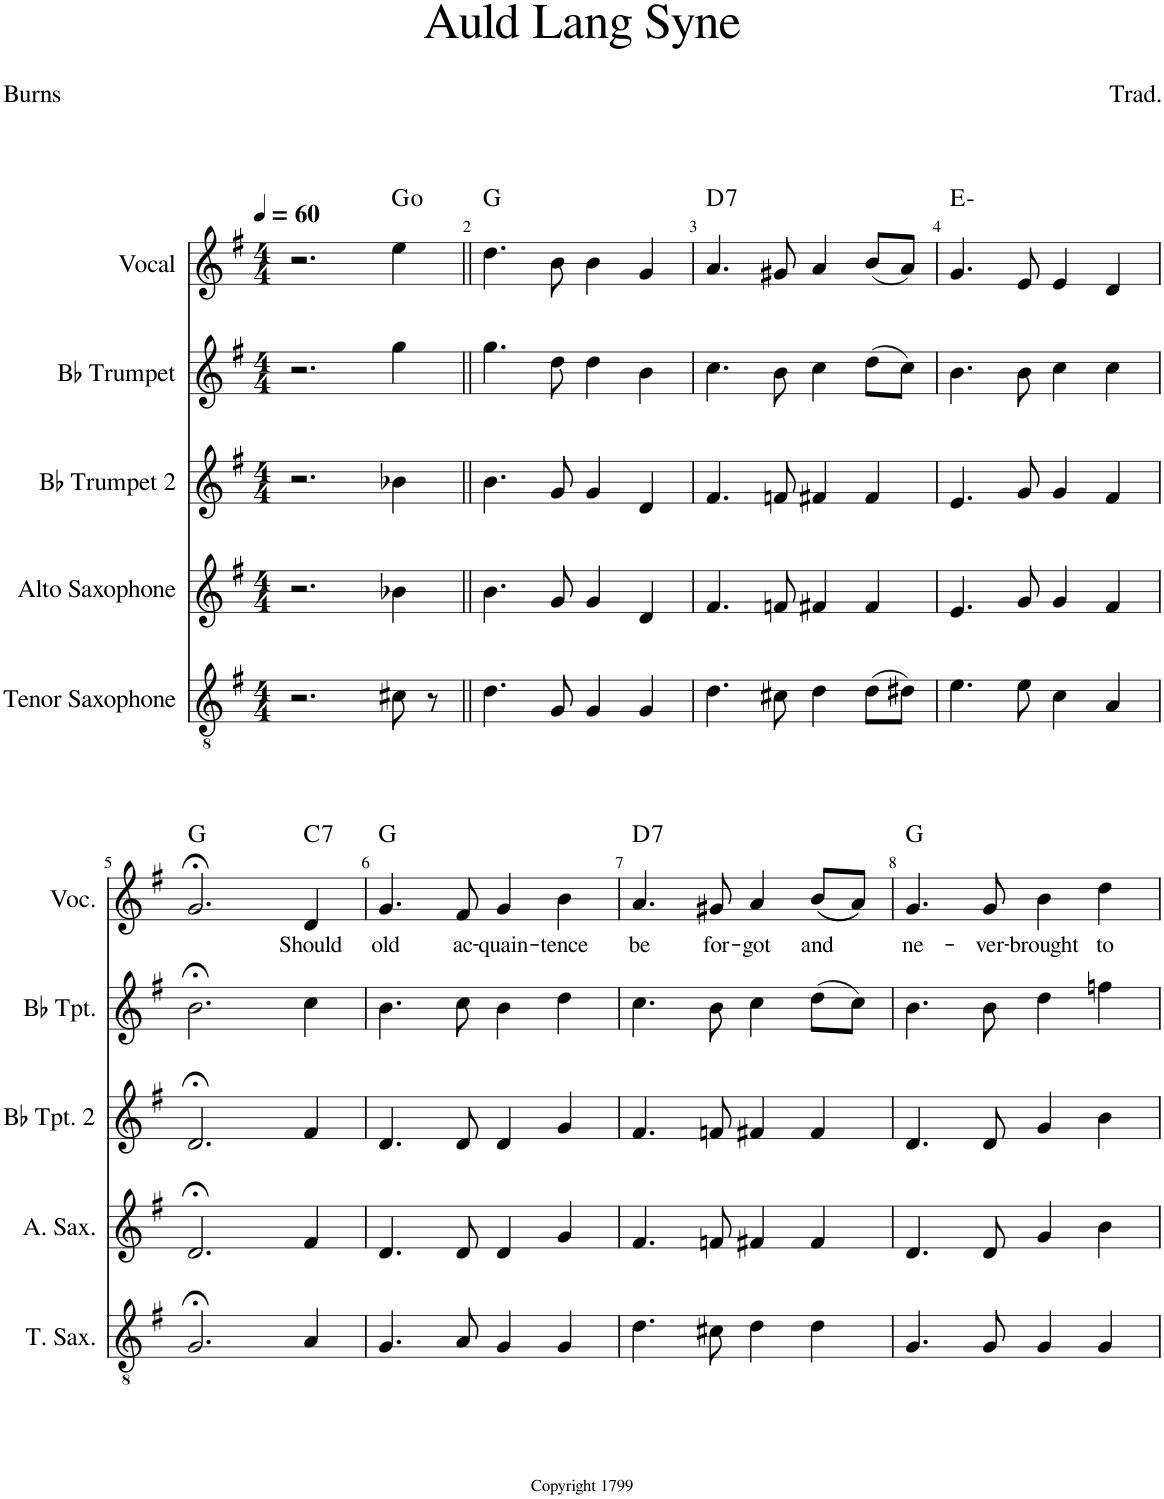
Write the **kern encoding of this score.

**kern	**kern	**kern	**kern	**kern	**text	**harte
*part5	*part4	*part3	*part2	*part1	*part1	*part1
*staff5	*staff4	*staff3	*staff2	*staff1	*staff1	*
*I"Tenor Saxophone	*I"Alto Saxophone	*I"Bb Trumpet 2	*I"Bb Trumpet	*I"Vocal	*	*
*I'T. Sax.	*I'A. Sax.	*I'Bb Tpt. 2	*I'Bb Tpt.	*I'Voc.	*	*
*clefGv2	*clefG2	*clefG2	*clefG2	*clefG2	*	*
*ITrd8c14	*ITrd5c9	*ITrd1c2	*ITrd1c2	*	*	*
*k[f#]	*k[f#]	*k[f#]	*k[f#]	*k[f#]	*	*
*M4/4	*M4/4	*M4/4	*M4/4	*M4/4	*	*
*MM60	*MM60	*MM60	*MM60	*MM60	*	*
=1	=1	=1	=1	=1	=1	=1
2.r	2.r	2.r	2.r	2.r	.	.
8c#X\	4b-X\	4b-X\	4gg\	4ee\	.	G:dim
8r	.	.	.	.	.	.
=2||	=2||	=2||	=2||	=2||	=2||	=2||
4.d\	4.b\	4.b\	4.gg\	4.dd\	.	G:maj
8G/	8g/	8g/	8dd\	8b\	.	.
4G/	4g/	4g/	4dd\	4b\	.	.
4G/	4d/	4d/	4b\	4g/	.	.
=3	=3	=3	=3	=3	=3	=3
!	!	!	!	!	!	!LO:H:kt=7
4.d\	4.f#/	4.f#/	4.cc\	4.a/	.	D:7
8c#X\	8fn/	8fn/	8b\	8g#X/	.	.
4d\	4f#X/	4f#X/	4cc\	4a/	.	.
(8d\L	4f#/	4f#/	(8dd\L	(8b/L	.	.
8d#X\J)	.	.	8cc\J)	8a/J)	.	.
=4	=4	=4	=4	=4	=4	=4
4.e\	4.e/	4.e/	4.b\	4.g/	.	E:min
8e\	8g/	8g/	8b\	8e/	.	.
4c\	4g/	4g/	4cc\	4e/	.	.
4A/	4f#/	4f#/	4cc\	4d/	.	.
!!LO:LB:g=z
=5	=5	=5	=5	=5	=5	=5
2.G;</	2.d;</	2.d;</	2.b;<\	2.g;</	.	G:maj
!	!	!	!	!	!LO:LY:b	!LO:H:kt=7
4A/	4f#/	4f#/	4cc\	4d/	Should	C:7
=6	=6	=6	=6	=6	=6	=6
!	!	!	!	!	!LO:LY:b	!
4.G/	4.d/	4.d/	4.b\	4.g/	old	G:maj
!	!	!	!	!	!LO:LY:b	!
8A/	8d/	8d/	8cc\	8f#/	ac-	.
!	!	!	!	!	!LO:LY:b	!
4G/	4d/	4d/	4b\	4g/	-quain-	.
!	!	!	!	!	!LO:LY:b	!
4G/	4g/	4g/	4dd\	4b\	-tence	.
=7	=7	=7	=7	=7	=7	=7
!	!	!	!	!	!LO:LY:b	!LO:H:kt=7
4.d\	4.f#/	4.f#/	4.cc\	4.a/	be	D:7
!	!	!	!	!	!LO:LY:b	!
8c#X\	8fn/	8fn/	8b\	8g#X/	for-	.
!	!	!	!	!	!LO:LY:b	!
4d\	4f#X/	4f#X/	4cc\	4a/	-got	.
!	!	!	!	!	!LO:LY:b	!
4d\	4f#/	4f#/	(8dd\L	((8b/L	and	.
.	.	.	8cc\J)	8a/J))	.	.
=8	=8	=8	=8	=8	=8	=8
!	!	!	!	!	!LO:LY:b	!
4.G/	4.d/	4.d/	4.b\	4.g/	ne-	G:maj
!	!	!	!	!	!LO:LY:b	!
8G/	8d/	8d/	8b\	8g/	-ver-	.
!	!	!	!	!	!LO:LY:b	!
4G/	4g/	4g/	4dd\	4b\	-brought	.
!	!	!	!	!	!LO:LY:b	!
4G/	4b\	4b\	4ffn\	4dd\	to	.
=	=	=	=	=	=	=
*-	*-	*-	*-	*-	*-	*-
